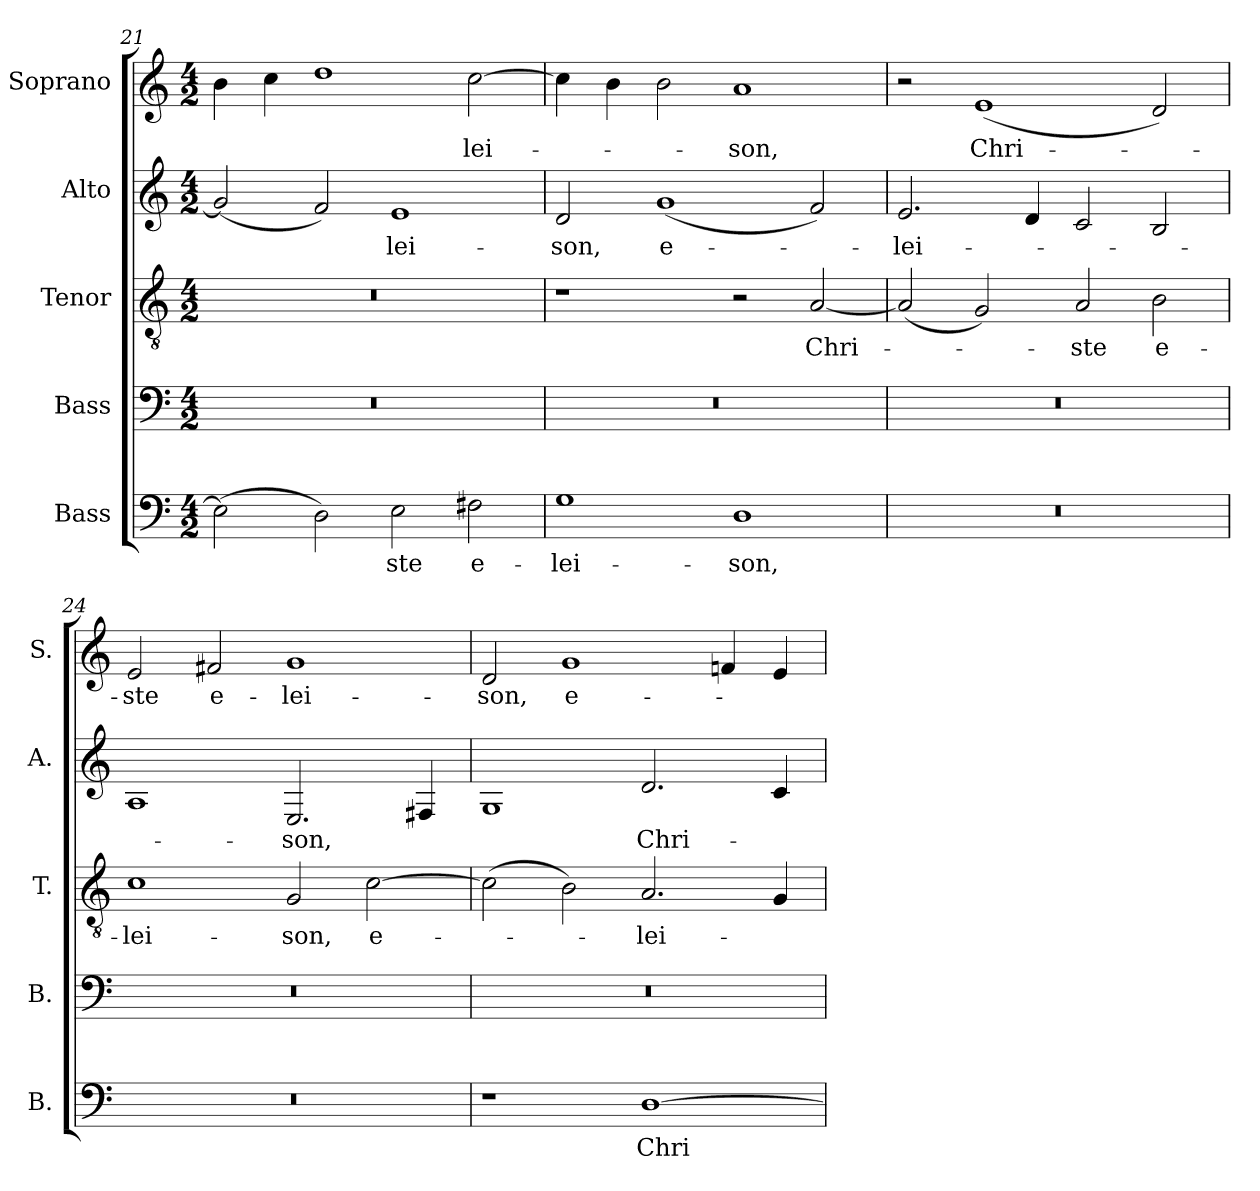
**kern	**text	**kern	**kern	**text	**kern	**text	**kern	**text
*part5	*part5	*part4	*part3	*part3	*part2	*part2	*part1	*part1
*staff5	*staff5	*staff4	*staff3	*staff3	*staff2	*staff2	*staff1	*staff1
*I"Bass	*	*I"Bass	*I"Tenor	*	*I"Alto	*	*I"Soprano	*
*I'B.	*	*I'B.	*I'T.	*	*I'A.	*	*I'S.	*
*clefF4	*	*clefF4	*clefGv2	*	*clefG2	*	*clefG2	*
*	*	*	*ITrd7c12	*	*	*	*	*
*k[]	*	*k[]	*k[]	*	*k[]	*	*k[]	*
*C:	*	*C:	*C:	*	*C:	*	*C:	*
*M4/2	*	*M4/2	*M4/2	*	*M4/2	*	*M4/2	*
=21	=21	=21	=21	=21	=21	=21	=21	=21
!	!	!LO:N:vis=1	!LO:N:vis=1	!	!	!	!	!
(2Ei\]	.	0r	0r	.	(2gi/]	.	4bi\	.
.	.	.	.	.	.	.	4cci\	.
2Di\)	.	.	.	.	2fi/)	.	1ddi	.
!	!LO:LY:b:color=#000000	!	!	!	!	!	!	!
!	!	!	!	!	!	!LO:LY:b:color=#000000	!	!
2Ei\	-ste	.	.	.	1ei	-lei-	.	.
!	!LO:LY:b:color=#000000	!	!	!	!	!	!	!
!	!	!	!	!	!	!	!	!LO:LY:b:color=#000000
2F#Xi\	e-	.	.	.	.	.	[2cci\	-lei-
=22	=22	=22	=22	=22	=22	=22	=22	=22
!	!LO:LY:b:color=#000000	!LO:N:vis=1	!	!	!	!	!	!
!	!	!	!	!	!	!LO:LY:b:color=#000000	!	!
1Gi	-lei-	0r	1r	.	2di/	-son,	4cci\]	.
.	.	.	.	.	.	.	4bi\	.
!	!	!	!	!	!	!LO:LY:b:color=#000000	!	!
.	.	.	.	.	(1gi	e-	2bi\	.
!	!LO:LY:b:color=#000000	!	!	!	!	!	!	!
!	!	!	!	!	!	!	!	!LO:LY:b:color=#000000
1Di	-son,	.	2r	.	.	.	1ai	-son,
!	!	!	!	!LO:LY:b:color=#000000	!	!	!	!
.	.	.	[2AAi/	Chri-	2fi/)	.	.	.
=23	=23	=23	=23	=23	=23	=23	=23	=23
!LO:N:vis=1	!	!LO:N:vis=1	!	!	!	!	!	!
!	!	!	!	!	!	!LO:LY:b:color=#000000	!	!
0r	.	0r	(2AAi/]	.	2.ei/	-lei-	2r	.
!	!	!	!	!	!	!	!	!LO:LY:b:color=#000000
.	.	.	2GGi/)	.	.	.	(1ei	Chri-
.	.	.	.	.	4di/	.	.	.
!	!	!	!	!LO:LY:b:color=#000000	!	!	!	!
.	.	.	2AAi/	-ste	2ci/	.	.	.
!	!	!	!	!LO:LY:b:color=#000000	!	!	!	!
.	.	.	2BBi\	e-	2Bi/	.	2di/)	.
=24	=24	=24	=24	=24	=24	=24	=24	=24
!LO:N:vis=1	!	!LO:N:vis=1	!	!	!	!	!	!
!	!	!	!	!LO:LY:b:color=#000000	!	!	!	!
!	!	!	!	!	!	!	!	!LO:LY:b:color=#000000
0r	.	0r	1Ci	-lei-	1Ai	.	2ei/	-ste
!	!	!	!	!	!	!	!	!LO:LY:b:color=#000000
.	.	.	.	.	.	.	2f#Xi/	e-
!	!	!	!	!LO:LY:b:color=#000000	!	!	!	!
!	!	!	!	!	!	!LO:LY:b:color=#000000	!	!
!	!	!	!	!	!	!	!	!LO:LY:b:color=#000000
.	.	.	2GGi/	-son,	2.Ei/	-son,	1gi	-lei-
!	!	!	!	!LO:LY:b:color=#000000	!	!	!	!
.	.	.	[2Ci\	e-	.	.	.	.
.	.	.	.	.	4F#Xi/	.	.	.
=25	=25	=25	=25	=25	=25	=25	=25	=25
!	!	!LO:N:vis=1	!	!	!	!	!	!
!	!	!	!	!	!	!	!	!LO:LY:b:color=#000000
1r	.	0r	(2Ci\]	.	1Gi	.	2di/	-son,
!	!	!	!	!	!	!	!	!LO:LY:b:color=#000000
.	.	.	2BBi\)	.	.	.	1gi	e-
!	!LO:LY:b:color=#000000	!	!	!	!	!	!	!
!	!	!	!	!LO:LY:b:color=#000000	!	!	!	!
!	!	!	!	!	!	!LO:LY:b:color=#000000	!	!
[1Di	Chri-	.	2.AAi/	-lei-	2.di/	Chri-	.	.
.	.	.	.	.	.	.	4fni/	.
.	.	.	4GGi/	.	4ci/	.	4ei/	.
=	=	=	=	=	=	=	=	=
*-	*-	*-	*-	*-	*-	*-	*-	*-
